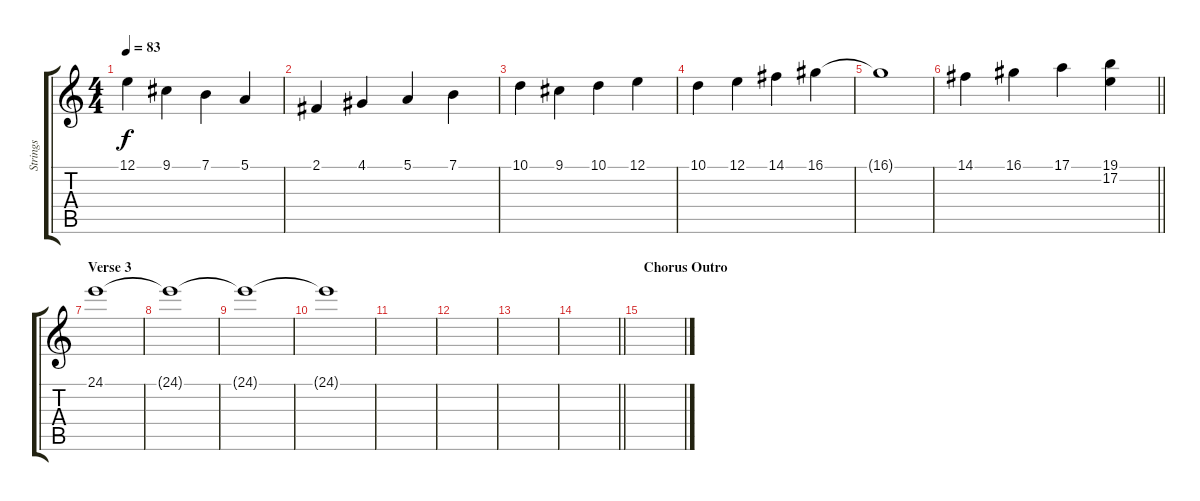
\track ("Strings" "Strings") {instrument stringensemble1}
\staff {score tabs}
\tuning (E4 B3 G3 D3 A2 E2) {hide}
\ts (4 4)
\tempo 83
\clef g2
\ks c
12.1.4{dy f} 9.1.4 7.1.4 5.1.4 |
2.1.4 4.1.4 5.1.4 7.1.4 |
10.1.4 9.1.4 10.1.4 12.1.4 |
10.1.4 12.1.4 14.1.4 16.1.4 |
16.1{t}.1 |
\barLineRight lightlight
14.1.4 16.1.4 17.1.4 (19.1 17.2).4 |
\section ("" "Verse 3")
24.1.1{volume 0} |
24.1{t}.1 |
24.1{t}.1 |
24.1{t}.1{volume 0} |
|
|
|
\barLineRight lightlight
|
\section ("" "Chorus Outro")
